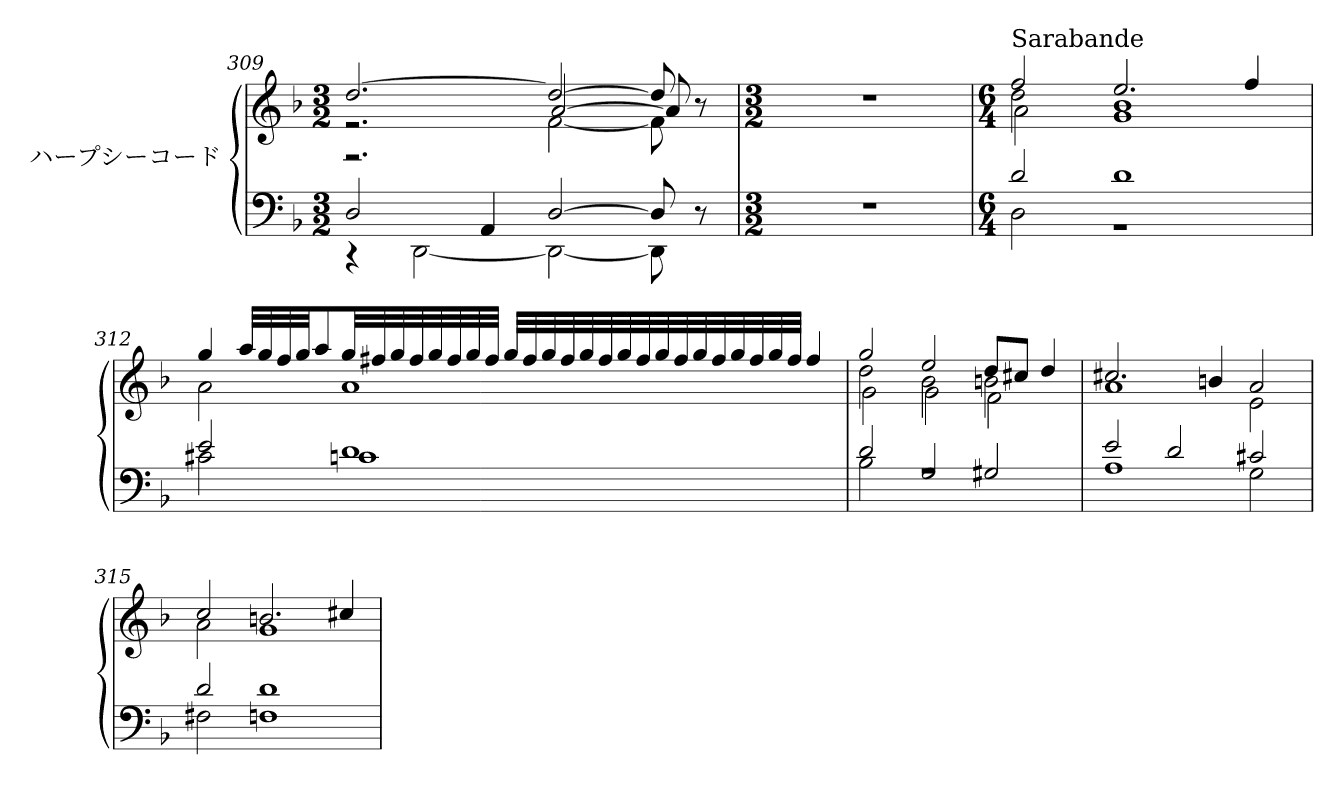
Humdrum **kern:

**kern	**kern
*part1	*part1
*staff2	*staff1
*I"ハープシーコード	*
*clefF4	*clefG2
*k[b-]	*k[b-]
*M3/2	*M3/2
=309	=309
*^	*^
*	*	*	*^
2D/	4r	[2.dd/	2.re	2.rF
.	[2DD\	.	.	.
4AA/	.	.	.	.
[2D/	2DD\_	2dd/_	[2f\	[2a/
8D/]	8DD\]	8dd/]	8f\]	8a/]
8r	8ryy	8r	8ryy	8ryy
*v	*v	*	*	*
*	*v	*v	*v
=310	=310
*M3/2	*M3/2
1.r	1.r
!!LO:PB:g=z
=311	=311
*M6/4	*M6/4
*	*MM140
*^	*^
*	*	*	*^
!	!	!LO:TX:a:t=Sarabande	!	!
2d/	2D\	2ff/	2dd\	2a\
1d	1r	2.ee/	1b-	1g
.	.	4ff/	.	.
*	*	*	*v	*v
=312	=312	=312	=312
2e/	2c#X\	4gg/	2a\
.	.	32aa/LLL	.
.	.	32gg/	.
.	.	32ff/	.
.	.	32gg/JJ	.
.	.	8aa/	.
1d	1cn	32gg/LL	1a
.	.	32ff#X/	.
.	.	32gg/	.
.	.	32ff#/	.
.	.	32gg/	.
.	.	32ff#/	.
.	.	32gg/	.
.	.	32ff#/JJJ	.
.	.	32gg/LLL	.
.	.	32ff#/	.
.	.	32gg/	.
.	.	32ff#/	.
.	.	32gg/	.
.	.	32ff#/	.
.	.	32gg/	.
.	.	32ff#/	.
.	.	32gg/	.
.	.	32ff#/	.
.	.	32gg/	.
.	.	32ff#/	.
.	.	32gg/	.
.	.	32ff#/	.
.	.	32gg/	.
.	.	32ff#/JJJ	.
.	.	4ff#/	.
!!LO:LB:g=z
=313	=313	=313	=313
*	*	*	*^
2d/	2B-\	2gg/	2dd\	2g\
2G/	1rA	2ee/	2b-\	2g\
2G#X/	.	8dd/L	2bn\	2f\
.	.	8cc#X/J	.	.
.	.	4dd/	.	.
*	*	*	*v	*v
=314	=314	=314	=314
2e/	1A	2.cc#X/	1a
2d/	.	.	.
.	.	4bn/	.
2c#X/	2G\	2a/	2e\
=315	=315	=315	=315
2d/	2F#X\	2cc/	2a\
1d	1Fn	2.bn/	1g
.	.	4cc#X/	.
*v	*v	*	*
*	*v	*v
=	=
*-	*-
